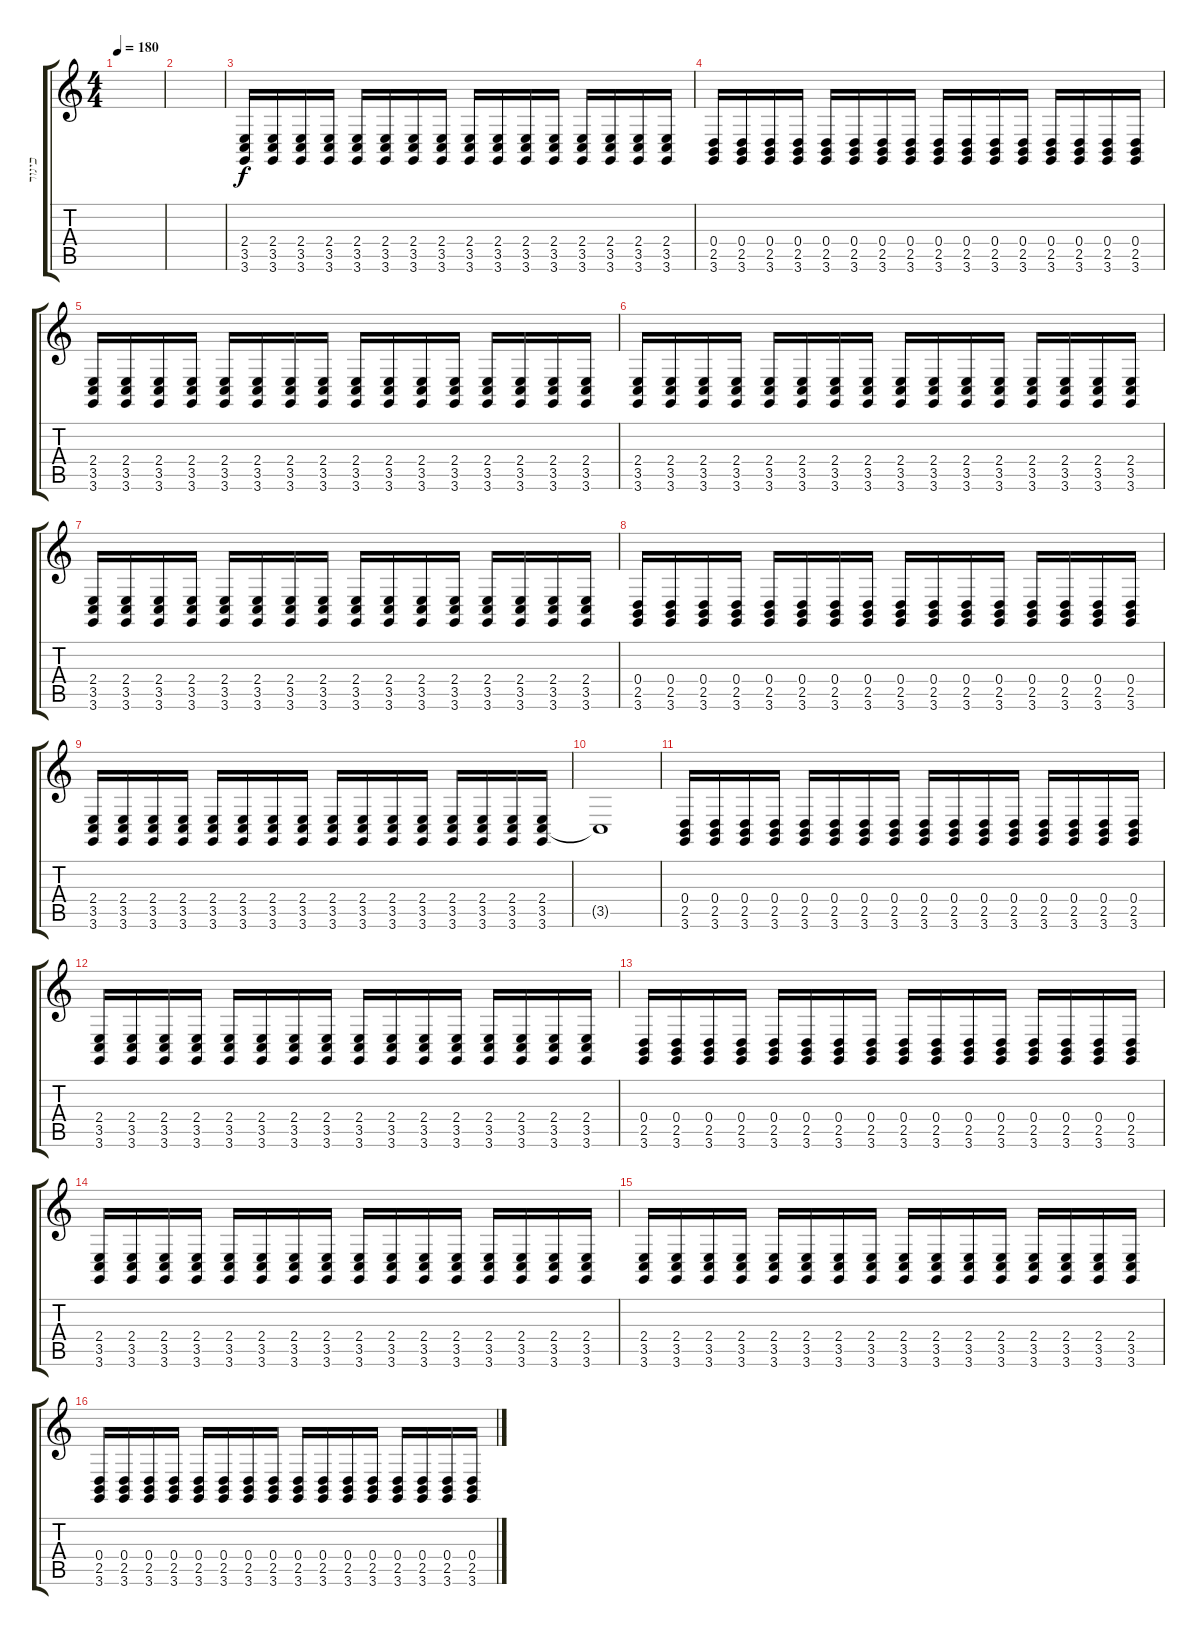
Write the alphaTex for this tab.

\track ("כינור" "כינור") {instrument violin}
\staff {score tabs}
\tuning (E4 B3 G3 D3 A2 E2) {hide}
\ts (4 4)
\tempo 180
\clef g2
\ks c
|
|
(2.4 3.5 3.6).16 (2.4 3.5 3.6).16 (2.4 3.5 3.6).16 (2.4 3.5 3.6).16 (2.4 3.5 3.6).16 (2.4 3.5 3.6).16 (2.4 3.5 3.6).16 (2.4 3.5 3.6).16 (2.4 3.5 3.6).16 (2.4 3.5 3.6).16 (2.4 3.5 3.6).16 (2.4 3.5 3.6).16 (2.4 3.5 3.6).16 (2.4 3.5 3.6).16 (2.4 3.5 3.6).16 (2.4 3.5 3.6).16 |
(0.4 2.5 3.6).16 (0.4 2.5 3.6).16 (0.4 2.5 3.6).16 (0.4 2.5 3.6).16 (0.4 2.5 3.6).16 (0.4 2.5 3.6).16 (0.4 2.5 3.6).16 (0.4 2.5 3.6).16 (0.4 2.5 3.6).16 (0.4 2.5 3.6).16 (0.4 2.5 3.6).16 (0.4 2.5 3.6).16 (0.4 2.5 3.6).16 (0.4 2.5 3.6).16 (0.4 2.5 3.6).16 (0.4 2.5 3.6).16 |
(2.4 3.5 3.6).16 (2.4 3.5 3.6).16 (2.4 3.5 3.6).16 (2.4 3.5 3.6).16 (2.4 3.5 3.6).16 (2.4 3.5 3.6).16 (2.4 3.5 3.6).16 (2.4 3.5 3.6).16 (2.4 3.5 3.6).16 (2.4 3.5 3.6).16 (2.4 3.5 3.6).16 (2.4 3.5 3.6).16 (2.4 3.5 3.6).16 (2.4 3.5 3.6).16 (2.4 3.5 3.6).16 (2.4 3.5 3.6).16 |
(2.4 3.5 3.6).16 (2.4 3.5 3.6).16 (2.4 3.5 3.6).16 (2.4 3.5 3.6).16 (2.4 3.5 3.6).16 (2.4 3.5 3.6).16 (2.4 3.5 3.6).16 (2.4 3.5 3.6).16 (2.4 3.5 3.6).16 (2.4 3.5 3.6).16 (2.4 3.5 3.6).16 (2.4 3.5 3.6).16 (2.4 3.5 3.6).16 (2.4 3.5 3.6).16 (2.4 3.5 3.6).16 (2.4 3.5 3.6).16 |
(2.4 3.5 3.6).16 (2.4 3.5 3.6).16 (2.4 3.5 3.6).16 (2.4 3.5 3.6).16 (2.4 3.5 3.6).16 (2.4 3.5 3.6).16 (2.4 3.5 3.6).16 (2.4 3.5 3.6).16 (2.4 3.5 3.6).16 (2.4 3.5 3.6).16 (2.4 3.5 3.6).16 (2.4 3.5 3.6).16 (2.4 3.5 3.6).16 (2.4 3.5 3.6).16 (2.4 3.5 3.6).16 (2.4 3.5 3.6).16 |
(0.4 2.5 3.6).16 (0.4 2.5 3.6).16 (0.4 2.5 3.6).16 (0.4 2.5 3.6).16 (0.4 2.5 3.6).16 (0.4 2.5 3.6).16 (0.4 2.5 3.6).16 (0.4 2.5 3.6).16 (0.4 2.5 3.6).16 (0.4 2.5 3.6).16 (0.4 2.5 3.6).16 (0.4 2.5 3.6).16 (0.4 2.5 3.6).16 (0.4 2.5 3.6).16 (0.4 2.5 3.6).16 (0.4 2.5 3.6).16 |
(2.4 3.5 3.6).16 (2.4 3.5 3.6).16 (2.4 3.5 3.6).16 (2.4 3.5 3.6).16 (2.4 3.5 3.6).16 (2.4 3.5 3.6).16 (2.4 3.5 3.6).16 (2.4 3.5 3.6).16 (2.4 3.5 3.6).16 (2.4 3.5 3.6).16 (2.4 3.5 3.6).16 (2.4 3.5 3.6).16 (2.4 3.5 3.6).16 (2.4 3.5 3.6).16 (2.4 3.5 3.6).16 (2.4 3.5 3.6).16 |
3.5{t}.1 |
(0.4 2.5 3.6).16 (0.4 2.5 3.6).16 (0.4 2.5 3.6).16 (0.4 2.5 3.6).16 (0.4 2.5 3.6).16 (0.4 2.5 3.6).16 (0.4 2.5 3.6).16 (0.4 2.5 3.6).16 (0.4 2.5 3.6).16 (0.4 2.5 3.6).16 (0.4 2.5 3.6).16 (0.4 2.5 3.6).16 (0.4 2.5 3.6).16 (0.4 2.5 3.6).16 (0.4 2.5 3.6).16 (0.4 2.5 3.6).16 |
(2.4 3.5 3.6).16 (2.4 3.5 3.6).16 (2.4 3.5 3.6).16 (2.4 3.5 3.6).16 (2.4 3.5 3.6).16 (2.4 3.5 3.6).16 (2.4 3.5 3.6).16 (2.4 3.5 3.6).16 (2.4 3.5 3.6).16 (2.4 3.5 3.6).16 (2.4 3.5 3.6).16 (2.4 3.5 3.6).16 (2.4 3.5 3.6).16 (2.4 3.5 3.6).16 (2.4 3.5 3.6).16 (2.4 3.5 3.6).16 |
(0.4 2.5 3.6).16 (0.4 2.5 3.6).16 (0.4 2.5 3.6).16 (0.4 2.5 3.6).16 (0.4 2.5 3.6).16 (0.4 2.5 3.6).16 (0.4 2.5 3.6).16 (0.4 2.5 3.6).16 (0.4 2.5 3.6).16 (0.4 2.5 3.6).16 (0.4 2.5 3.6).16 (0.4 2.5 3.6).16 (0.4 2.5 3.6).16 (0.4 2.5 3.6).16 (0.4 2.5 3.6).16 (0.4 2.5 3.6).16 |
(2.4 3.5 3.6).16 (2.4 3.5 3.6).16 (2.4 3.5 3.6).16 (2.4 3.5 3.6).16 (2.4 3.5 3.6).16 (2.4 3.5 3.6).16 (2.4 3.5 3.6).16 (2.4 3.5 3.6).16 (2.4 3.5 3.6).16 (2.4 3.5 3.6).16 (2.4 3.5 3.6).16 (2.4 3.5 3.6).16 (2.4 3.5 3.6).16 (2.4 3.5 3.6).16 (2.4 3.5 3.6).16 (2.4 3.5 3.6).16 |
(2.4 3.5 3.6).16 (2.4 3.5 3.6).16 (2.4 3.5 3.6).16 (2.4 3.5 3.6).16 (2.4 3.5 3.6).16 (2.4 3.5 3.6).16 (2.4 3.5 3.6).16 (2.4 3.5 3.6).16 (2.4 3.5 3.6).16 (2.4 3.5 3.6).16 (2.4 3.5 3.6).16 (2.4 3.5 3.6).16 (2.4 3.5 3.6).16 (2.4 3.5 3.6).16 (2.4 3.5 3.6).16 (2.4 3.5 3.6).16 |
(0.4 2.5 3.6).16 (0.4 2.5 3.6).16 (0.4 2.5 3.6).16 (0.4 2.5 3.6).16 (0.4 2.5 3.6).16 (0.4 2.5 3.6).16 (0.4 2.5 3.6).16 (0.4 2.5 3.6).16 (0.4 2.5 3.6).16 (0.4 2.5 3.6).16 (0.4 2.5 3.6).16 (0.4 2.5 3.6).16 (0.4 2.5 3.6).16 (0.4 2.5 3.6).16 (0.4 2.5 3.6).16 (0.4 2.5 3.6).16
